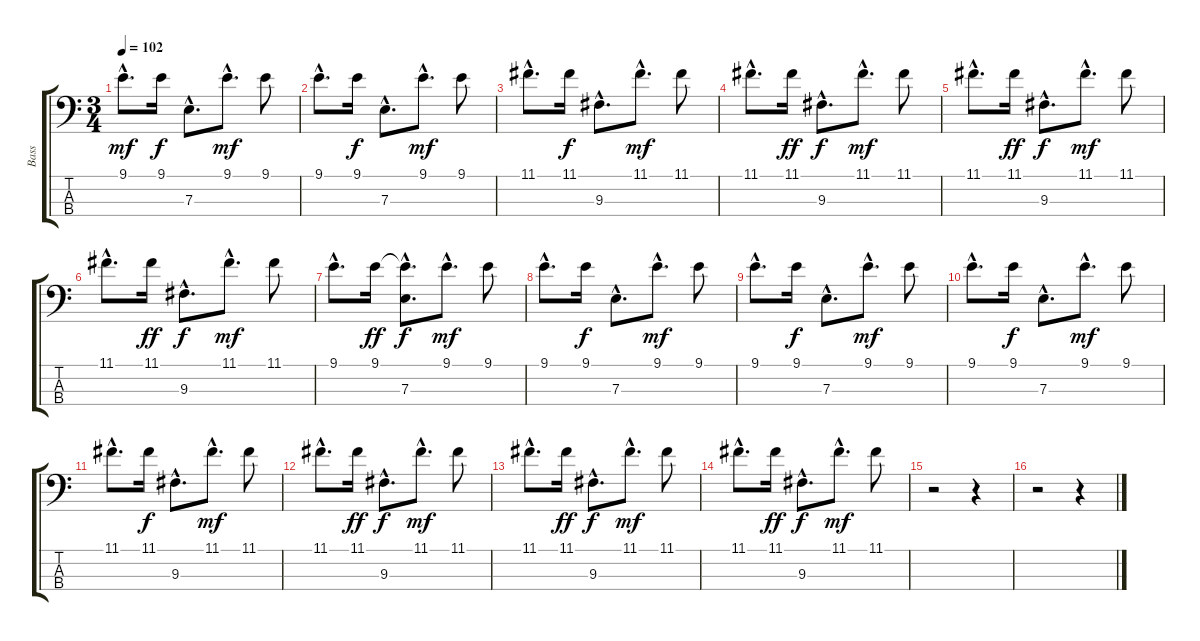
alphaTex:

\track ("Bass" "Bass") {instrument electricbasspick}
\staff {score tabs}
\tuning (G2 D2 A1 E1) {hide}
\ts (3 4)
\tempo 102
\clef f4
\ks c
9.1{hac}.8{d dy mf} 9.1.16{dy f} 7.3{hac}.8{d} 9.1{hac}.8{d dy mf} 9.1.8 |
9.1{hac}.8{d} 9.1.16{dy f} 7.3{hac}.8{d} 9.1{hac}.8{d dy mf} 9.1.8 |
11.1{hac}.8{d} 11.1.16{dy f} 9.3{hac}.8{d} 11.1{hac}.8{d dy mf} 11.1.8 |
11.1{hac}.8{d} 11.1.16{dy ff} 9.3{hac}.8{d dy f} 11.1{hac}.8{d dy mf} 11.1.8 |
11.1{hac}.8{d} 11.1.16{dy ff} 9.3{hac}.8{d dy f} 11.1{hac}.8{d dy mf} 11.1.8 |
11.1{hac}.8{d} 11.1.16{dy ff} 9.3{hac}.8{d dy f} 11.1{hac}.8{d dy mf} 11.1.8 |
9.1{hac}.8{d} 9.1.16{dy ff} (9.1{hac t} 7.3{hac}).8{d dy f} 9.1{hac}.8{d dy mf} 9.1.8 |
9.1{hac}.8{d} 9.1.16{dy f} 7.3{hac}.8{d} 9.1{hac}.8{d dy mf} 9.1.8 |
9.1{hac}.8{d} 9.1.16{dy f} 7.3{hac}.8{d} 9.1{hac}.8{d dy mf} 9.1.8 |
9.1{hac}.8{d} 9.1.16{dy f} 7.3{hac}.8{d} 9.1{hac}.8{d dy mf} 9.1.8 |
11.1{hac}.8{d} 11.1.16{dy f} 9.3{hac}.8{d} 11.1{hac}.8{d dy mf} 11.1.8 |
11.1{hac}.8{d} 11.1.16{dy ff} 9.3{hac}.8{d dy f} 11.1{hac}.8{d dy mf} 11.1.8 |
11.1{hac}.8{d} 11.1.16{dy ff} 9.3{hac}.8{d dy f} 11.1{hac}.8{d dy mf} 11.1.8 |
11.1{hac}.8{d} 11.1.16{dy ff} 9.3{hac}.8{d dy f} 11.1{hac}.8{d dy mf} 11.1.8 |
r.2 r.4 |
r.2 r.4
